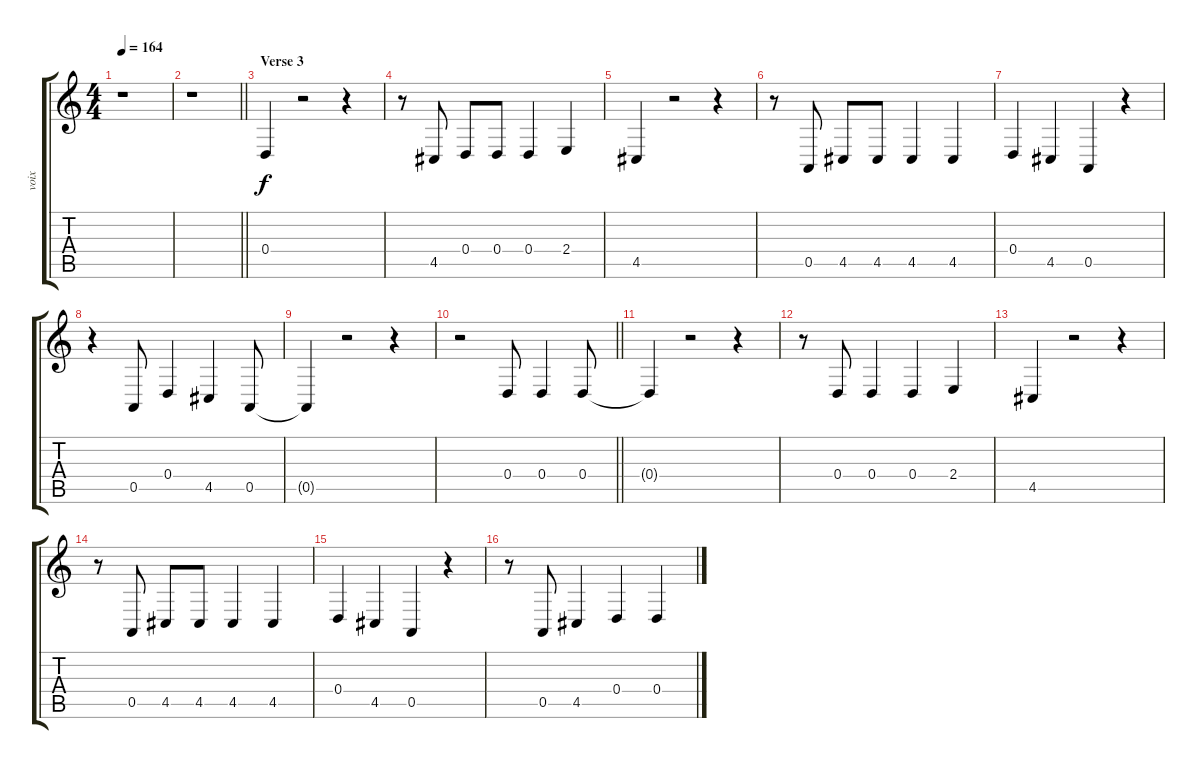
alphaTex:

\track ("voix" "voix") {instrument lead8bassandlead}
\staff {score tabs}
\tuning (E4 B3 G3 D3 A2 E2) {hide}
\ts (4 4)
\tempo 164
\clef g2
\ks c
r.1{dy f} |
\barLineRight lightlight
r.1 |
\section ("" "Verse 3")
0.4.4 r.2 r.4 |
r.8 4.5.8 0.4.8 0.4.8 0.4.4 2.4.4 |
4.5.4 r.2 r.4 |
r.8 0.5.8 4.5.8 4.5.8 4.5.4 4.5.4 |
0.4.4 4.5.4 0.5.4 r.4 |
r.4 0.5.8 0.4.4 4.5.4 0.5.8 |
0.5{t}.4 r.2 r.4 |
\barLineRight lightlight
r.2 0.4.8 0.4.4 0.4.8 |
0.4{t}.4 r.2 r.4 |
r.8 0.4.8 0.4.4 0.4.4 2.4.4 |
4.5.4 r.2 r.4 |
r.8 0.5.8 4.5.8 4.5.8 4.5.4 4.5.4 |
0.4.4 4.5.4 0.5.4 r.4 |
r.8 0.5.8 4.5.4 0.4.4 0.4.4
